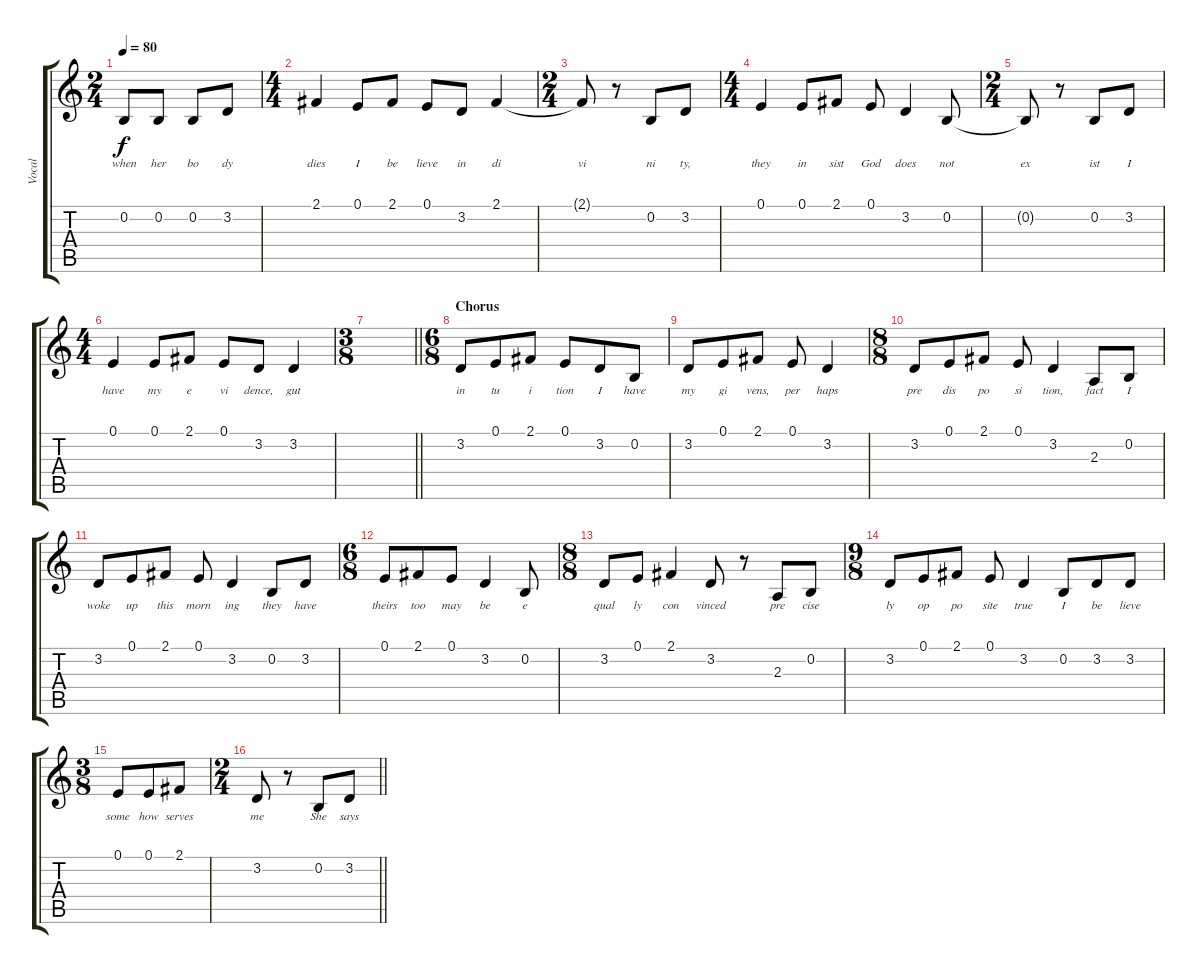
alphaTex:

\track ("Vocal" "Vocal") {instrument acousticgrandpiano}
\staff {score tabs}
\tuning (E4 B3 G3 D3 A2 E2) {hide}
\ts (2 4)
\tempo 80
\clef g2
\ks c
0.2{t}.8{lyrics (0 "when") lyrics (1 "") lyrics (2 "") lyrics (3 "") lyrics (4 "") dy f} 0.2.8{lyrics (0 "her") lyrics (1 "") lyrics (2 "") lyrics (3 "") lyrics (4 "")} 0.2.8{lyrics (0 "bo") lyrics (1 "") lyrics (2 "") lyrics (3 "") lyrics (4 "")} 3.2.8{lyrics (0 "dy") lyrics (1 "") lyrics (2 "") lyrics (3 "") lyrics (4 "")} |
\ts (4 4)
2.1.4{lyrics (0 "dies") lyrics (1 "") lyrics (2 "") lyrics (3 "") lyrics (4 "")} 0.1.8{lyrics (0 "I") lyrics (1 "") lyrics (2 "") lyrics (3 "") lyrics (4 "")} 2.1.8{lyrics (0 "be") lyrics (1 "") lyrics (2 "") lyrics (3 "") lyrics (4 "")} 0.1.8{lyrics (0 "lieve") lyrics (1 "") lyrics (2 "") lyrics (3 "") lyrics (4 "")} 3.2.8{lyrics (0 "in") lyrics (1 "") lyrics (2 "") lyrics (3 "") lyrics (4 "")} 2.1.4{lyrics (0 "di") lyrics (1 "") lyrics (2 "") lyrics (3 "") lyrics (4 "")} |
\ts (2 4)
2.1{t}.8{lyrics (0 "vi") lyrics (1 "") lyrics (2 "") lyrics (3 "") lyrics (4 "")} r.8 0.2.8{lyrics (0 "ni") lyrics (1 "") lyrics (2 "") lyrics (3 "") lyrics (4 "")} 3.2.8{lyrics (0 "ty,") lyrics (1 "") lyrics (2 "") lyrics (3 "") lyrics (4 "")} |
\ts (4 4)
0.1.4{lyrics (0 "they") lyrics (1 "") lyrics (2 "") lyrics (3 "") lyrics (4 "")} 0.1.8{lyrics (0 "in") lyrics (1 "") lyrics (2 "") lyrics (3 "") lyrics (4 "")} 2.1.8{lyrics (0 "sist") lyrics (1 "") lyrics (2 "") lyrics (3 "") lyrics (4 "")} 0.1.8{lyrics (0 "God") lyrics (1 "") lyrics (2 "") lyrics (3 "") lyrics (4 "")} 3.2.4{lyrics (0 "does") lyrics (1 "") lyrics (2 "") lyrics (3 "") lyrics (4 "")} 0.2.8{lyrics (0 "not") lyrics (1 "") lyrics (2 "") lyrics (3 "") lyrics (4 "")} |
\ts (2 4)
0.2{t}.8{lyrics (0 "ex") lyrics (1 "") lyrics (2 "") lyrics (3 "") lyrics (4 "")} r.8 0.2.8{lyrics (0 "ist") lyrics (1 "") lyrics (2 "") lyrics (3 "") lyrics (4 "")} 3.2.8{lyrics (0 "I") lyrics (1 "") lyrics (2 "") lyrics (3 "") lyrics (4 "")} |
\ts (4 4)
0.1.4{lyrics (0 "have") lyrics (1 "") lyrics (2 "") lyrics (3 "") lyrics (4 "")} 0.1.8{lyrics (0 "my") lyrics (1 "") lyrics (2 "") lyrics (3 "") lyrics (4 "")} 2.1.8{lyrics (0 "e") lyrics (1 "") lyrics (2 "") lyrics (3 "") lyrics (4 "")} 0.1.8{lyrics (0 "vi") lyrics (1 "") lyrics (2 "") lyrics (3 "") lyrics (4 "")} 3.2.8{lyrics (0 "dence,") lyrics (1 "") lyrics (2 "") lyrics (3 "") lyrics (4 "")} 3.2.4{lyrics (0 "gut") lyrics (1 "") lyrics (2 "") lyrics (3 "") lyrics (4 "")} |
\ts (3 8)
\barLineRight lightlight
|
\ts (6 8)
\section ("" "Chorus")
3.2.8{lyrics (0 "in") lyrics (1 "") lyrics (2 "") lyrics (3 "") lyrics (4 "")} 0.1.8{lyrics (0 "tu") lyrics (1 "") lyrics (2 "") lyrics (3 "") lyrics (4 "")} 2.1.8{lyrics (0 "i") lyrics (1 "") lyrics (2 "") lyrics (3 "") lyrics (4 "")} 0.1.8{lyrics (0 "tion") lyrics (1 "") lyrics (2 "") lyrics (3 "") lyrics (4 "")} 3.2.8{lyrics (0 "I") lyrics (1 "") lyrics (2 "") lyrics (3 "") lyrics (4 "")} 0.2.8{lyrics (0 "have") lyrics (1 "") lyrics (2 "") lyrics (3 "") lyrics (4 "")} |
3.2.8{lyrics (0 "my") lyrics (1 "") lyrics (2 "") lyrics (3 "") lyrics (4 "")} 0.1.8{lyrics (0 "gi") lyrics (1 "") lyrics (2 "") lyrics (3 "") lyrics (4 "")} 2.1.8{lyrics (0 "vens,") lyrics (1 "") lyrics (2 "") lyrics (3 "") lyrics (4 "")} 0.1.8{lyrics (0 "per") lyrics (1 "") lyrics (2 "") lyrics (3 "") lyrics (4 "")} 3.2.4{lyrics (0 "haps") lyrics (1 "") lyrics (2 "") lyrics (3 "") lyrics (4 "")} |
\ts (8 8)
3.2.8{lyrics (0 "pre") lyrics (1 "") lyrics (2 "") lyrics (3 "") lyrics (4 "")} 0.1.8{lyrics (0 "dis") lyrics (1 "") lyrics (2 "") lyrics (3 "") lyrics (4 "")} 2.1.8{lyrics (0 "po") lyrics (1 "") lyrics (2 "") lyrics (3 "") lyrics (4 "")} 0.1.8{lyrics (0 "si") lyrics (1 "") lyrics (2 "") lyrics (3 "") lyrics (4 "")} 3.2.4{lyrics (0 "tion,") lyrics (1 "") lyrics (2 "") lyrics (3 "") lyrics (4 "")} 2.3.8{lyrics (0 "fact") lyrics (1 "") lyrics (2 "") lyrics (3 "") lyrics (4 "")} 0.2.8{lyrics (0 "I") lyrics (1 "") lyrics (2 "") lyrics (3 "") lyrics (4 "")} |
3.2.8{lyrics (0 "woke") lyrics (1 "") lyrics (2 "") lyrics (3 "") lyrics (4 "")} 0.1.8{lyrics (0 "up") lyrics (1 "") lyrics (2 "") lyrics (3 "") lyrics (4 "")} 2.1.8{lyrics (0 "this") lyrics (1 "") lyrics (2 "") lyrics (3 "") lyrics (4 "")} 0.1.8{lyrics (0 "morn") lyrics (1 "") lyrics (2 "") lyrics (3 "") lyrics (4 "")} 3.2.4{lyrics (0 "ing") lyrics (1 "") lyrics (2 "") lyrics (3 "") lyrics (4 "")} 0.2.8{lyrics (0 "they") lyrics (1 "") lyrics (2 "") lyrics (3 "") lyrics (4 "")} 3.2.8{lyrics (0 "have") lyrics (1 "") lyrics (2 "") lyrics (3 "") lyrics (4 "")} |
\ts (6 8)
0.1.8{lyrics (0 "theirs") lyrics (1 "") lyrics (2 "") lyrics (3 "") lyrics (4 "")} 2.1.8{lyrics (0 "too") lyrics (1 "") lyrics (2 "") lyrics (3 "") lyrics (4 "")} 0.1.8{lyrics (0 "may") lyrics (1 "") lyrics (2 "") lyrics (3 "") lyrics (4 "")} 3.2.4{lyrics (0 "be") lyrics (1 "") lyrics (2 "") lyrics (3 "") lyrics (4 "")} 0.2.8{lyrics (0 "e") lyrics (1 "") lyrics (2 "") lyrics (3 "") lyrics (4 "")} |
\ts (8 8)
3.2.8{lyrics (0 "qual") lyrics (1 "") lyrics (2 "") lyrics (3 "") lyrics (4 "")} 0.1.8{lyrics (0 "ly") lyrics (1 "") lyrics (2 "") lyrics (3 "") lyrics (4 "")} 2.1.4{lyrics (0 "con") lyrics (1 "") lyrics (2 "") lyrics (3 "") lyrics (4 "")} 3.2.8{lyrics (0 "vinced") lyrics (1 "") lyrics (2 "") lyrics (3 "") lyrics (4 "")} r.8 2.3.8{lyrics (0 "pre") lyrics (1 "") lyrics (2 "") lyrics (3 "") lyrics (4 "")} 0.2.8{lyrics (0 "cise") lyrics (1 "") lyrics (2 "") lyrics (3 "") lyrics (4 "")} |
\ts (9 8)
3.2.8{lyrics (0 "ly") lyrics (1 "") lyrics (2 "") lyrics (3 "") lyrics (4 "")} 0.1.8{lyrics (0 "op") lyrics (1 "") lyrics (2 "") lyrics (3 "") lyrics (4 "")} 2.1.8{lyrics (0 "po") lyrics (1 "") lyrics (2 "") lyrics (3 "") lyrics (4 "")} 0.1.8{lyrics (0 "site") lyrics (1 "") lyrics (2 "") lyrics (3 "") lyrics (4 "")} 3.2.4{lyrics (0 "true") lyrics (1 "") lyrics (2 "") lyrics (3 "") lyrics (4 "")} 0.2.8{lyrics (0 "I") lyrics (1 "") lyrics (2 "") lyrics (3 "") lyrics (4 "")} 3.2.8{lyrics (0 "be") lyrics (1 "") lyrics (2 "") lyrics (3 "") lyrics (4 "")} 3.2.8{lyrics (0 "lieve") lyrics (1 "") lyrics (2 "") lyrics (3 "") lyrics (4 "")} |
\ts (3 8)
0.1.8{lyrics (0 "some") lyrics (1 "") lyrics (2 "") lyrics (3 "") lyrics (4 "")} 0.1.8{lyrics (0 "how") lyrics (1 "") lyrics (2 "") lyrics (3 "") lyrics (4 "")} 2.1.8{lyrics (0 "serves") lyrics (1 "") lyrics (2 "") lyrics (3 "") lyrics (4 "")} |
\ts (2 4)
\barLineRight lightlight
3.2.8{lyrics (0 "me") lyrics (1 "") lyrics (2 "") lyrics (3 "") lyrics (4 "")} r.8 0.2.8{lyrics (0 "She") lyrics (1 "") lyrics (2 "") lyrics (3 "") lyrics (4 "")} 3.2.8{lyrics (0 "says") lyrics (1 "") lyrics (2 "") lyrics (3 "") lyrics (4 "")}
